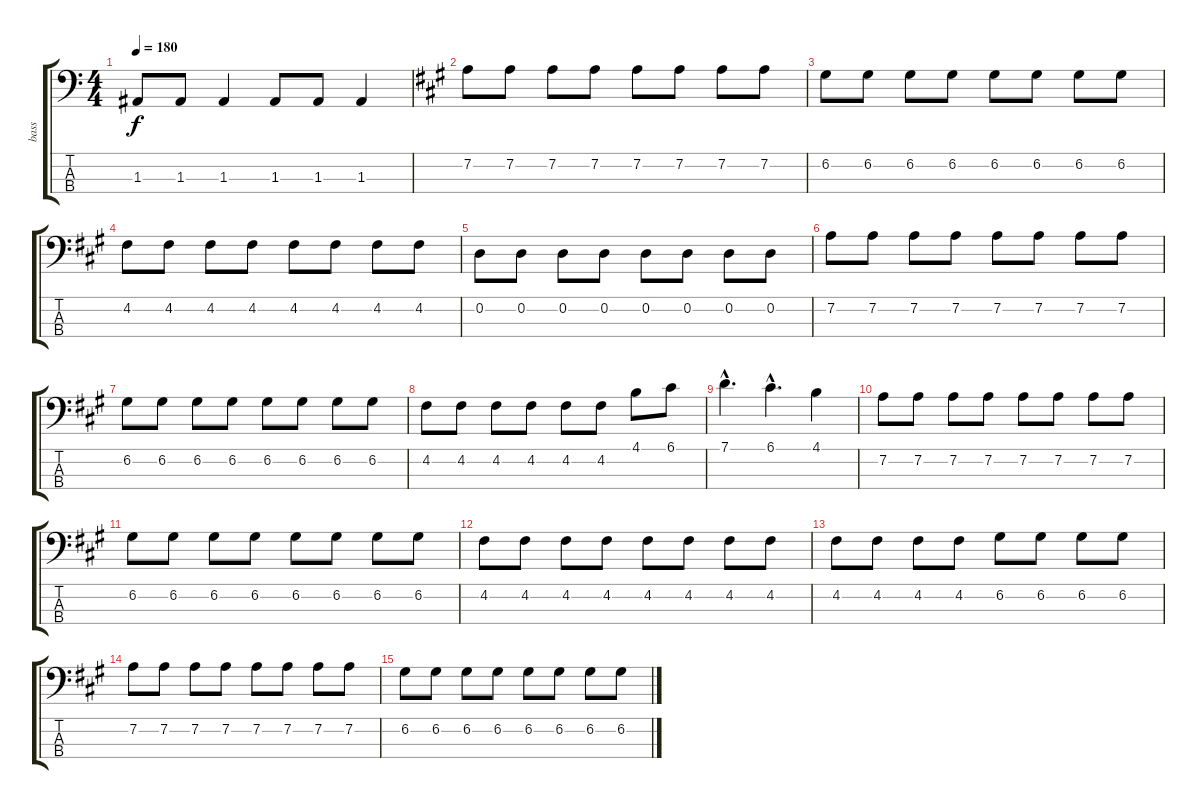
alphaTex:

\track ("bass" "bass") {instrument acousticguitarnylon}
\staff {score tabs}
\tuning (G2 D2 A1 E1) {hide}
\ts (4 4)
\tempo 180
\clef f4
\ks c
1.3.8{dy f} 1.3.8 1.3.4 1.3.8 1.3.8 1.3.4 |
\ks a
7.2.8 7.2.8 7.2.8 7.2.8 7.2.8 7.2.8 7.2.8 7.2.8 |
6.2.8 6.2.8 6.2.8 6.2.8 6.2.8 6.2.8 6.2.8 6.2.8 |
4.2.8 4.2.8 4.2.8 4.2.8 4.2.8 4.2.8 4.2.8 4.2.8 |
0.2.8 0.2.8 0.2.8 0.2.8 0.2.8 0.2.8 0.2.8 0.2.8 |
7.2.8 7.2.8 7.2.8 7.2.8 7.2.8 7.2.8 7.2.8 7.2.8 |
6.2.8 6.2.8 6.2.8 6.2.8 6.2.8 6.2.8 6.2.8 6.2.8 |
4.2.8 4.2.8 4.2.8 4.2.8 4.2.8 4.2.8 4.1.8 6.1.8 |
7.1{hac}.4{d} 6.1{hac}.4{d} 4.1.4 |
7.2.8 7.2.8 7.2.8 7.2.8 7.2.8 7.2.8 7.2.8 7.2.8 |
6.2.8 6.2.8 6.2.8 6.2.8 6.2.8 6.2.8 6.2.8 6.2.8 |
4.2.8 4.2.8 4.2.8 4.2.8 4.2.8 4.2.8 4.2.8 4.2.8 |
4.2.8 4.2.8 4.2.8 4.2.8 6.2.8 6.2.8 6.2.8 6.2.8 |
7.2.8 7.2.8 7.2.8 7.2.8 7.2.8 7.2.8 7.2.8 7.2.8 |
6.2.8 6.2.8 6.2.8 6.2.8 6.2.8 6.2.8 6.2.8 6.2.8
